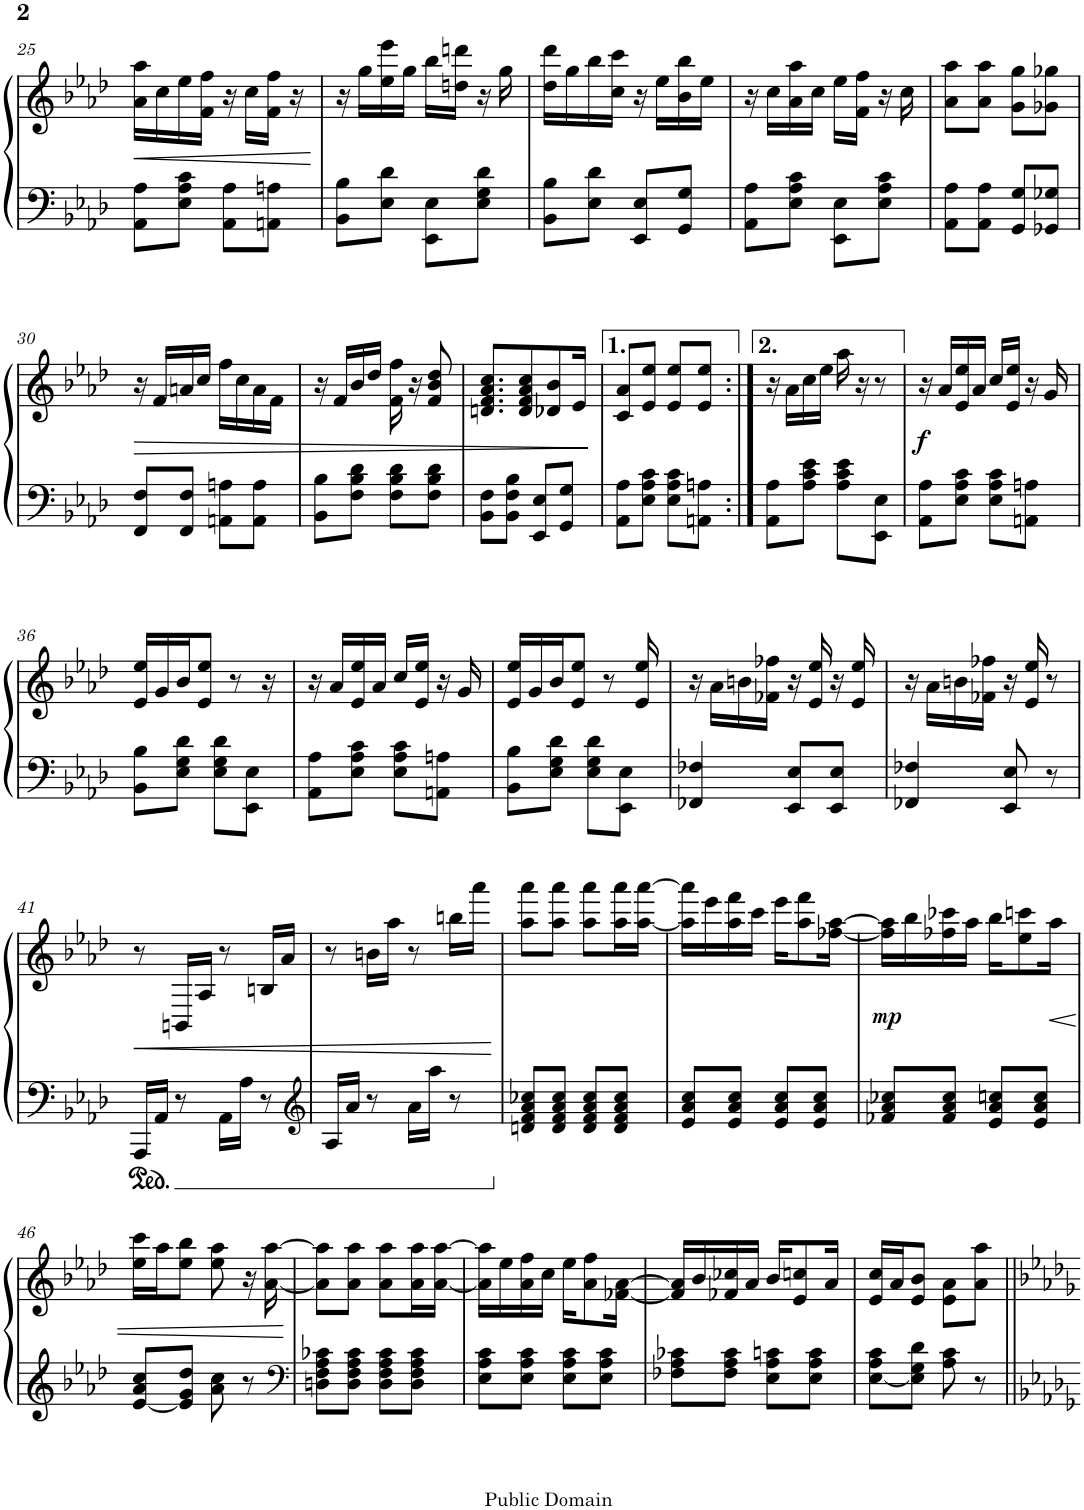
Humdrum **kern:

**kern	**kern	**dynam
*part1	*part1	*part1
*staff2	*staff1	*staff1/2
*I"Honky Tonk Piano	*	*
*I'Hnk. Pno.	*	*
!!LO:PB:g=z
*clefF4	*clefG2	*
*k[b-e-a-d-]	*k[b-e-a-d-]	*
*M2/4	*M2/4	*
=25	=25	=25
!	!	!LO:HP:b
8AA-\ 8A-\L	16a-\ 16aa-\LL	<
.	16cc\	.
8E-\ 8A-\ 8c\J	16ee-\	.
.	16f\ 16ff\JJ	.
8AA-\ 8A-\L	16r	.
.	16cc\LL	.
8AAn\ 8An\J	16f\ 16ff\JJ	.
.	16r	.
.	.	[
=26	=26	=26
8BB-\ 8B-\L	16r	.
.	16gg\LL	.
8E-\ 8d-\J	16ee-\ 16eee-\	.
.	16gg\JJ	.
8EE-\ 8E-\L	16bb-\LL	.
.	16ddn\ 16dddn\JJ	.
8E-\ 8G\ 8d-\J	16r	.
.	16gg\	.
=27	=27	=27
8BB-\ 8B-\L	16dd-\ 16ddd-\LL	.
.	16gg\	.
8E-\ 8d-\J	16bb-\	.
.	16cc\ 16ccc\JJ	.
8EE-/ 8E-/L	16r	.
.	16ee-\LL	.
8GG/ 8G/J	16b-\ 16bb-\	.
.	16ee-\JJ	.
=28	=28	=28
8AA-\ 8A-\L	16r	.
.	16cc\LL	.
8E-\ 8A-\ 8c\J	16a-\ 16aa-\	.
.	16cc\JJ	.
8EE-\ 8E-\L	16ee-\LL	.
.	16f\ 16ff\JJ	.
8E-\ 8A-\ 8c\J	16r	.
.	16cc\	.
=29	=29	=29
8AA-\ 8A-\L	8a-\ 8aa-\L	.
8AA-\ 8A-\J	8a-\ 8aa-\J	.
8GG/ 8G/L	8g\ 8gg\L	.
8GG-X/ 8G-X/J	8g-X\ 8gg-X\J	.
!!LO:LB:g=z
=30	=30	=30
!	!	!LO:HP:b
8FF/ 8F/L	16r	>
.	16f/LL	.
8FF/ 8F/J	16an/	.
.	16cc/JJ	.
8AAn\ 8An\L	16ff\LL	.
.	16cc\	.
8AA\ 8A\J	16a\	.
.	16f\JJ	.
=31	=31	=31
8BB-\ 8B-\L	16r	.
.	16f/LL	.
8F\ 8B-\ 8d-\J	16b-/	.
.	16dd-/JJ	.
8F\ 8B-\ 8d-\L	16f\ 16ff\	.
.	16r	.
8F\ 8B-\ 8d-\J	8f/ 8b-/ 8dd-/	.
=32	=32	=32
8BB-\ 8F\L	8.dn/ 8.f/ 8.a-/ 8.cc/L	.
8BB-\ 8F\ 8B-\J	.	.
.	8d/ 8f/ 8a-/ 8cc/	.
8EE-/ 8E-/L	.	.
.	8d-X/ 8b-/	.
8GG/ 8G/J	.	.
.	16e-/Jk	.
.	.	]
=33	=33	=33
8AA-\ 8A-\L	8c/ 8a-/L	.
8E-\ 8A-\ 8c\J	8e-/ 8ee-/J	.
8E-\ 8A-\ 8c\L	8e-/ 8ee-/L	.
8AAn\ 8An\J	8e-/ 8ee-/J	.
=34:|!	=34:|!	=34:|!
8AA-\ 8A-\L	16r	.
.	16a-\LL	.
8A-\ 8c\ 8e-\J	16cc\	.
.	16ee-\JJ	.
8A-\ 8c\ 8e-\L	16aa-\	.
.	16r	.
8EE-\ 8E-\J	8r	.
=35	=35	=35
!	!	!LO:DY:b
8AA-\ 8A-\L	16r	f
.	16a-/LL	.
8E-\ 8A-\ 8c\J	16e-/ 16ee-/	.
.	16a-/JJ	.
8E-\ 8A-\ 8c\L	16cc/LL	.
.	16e-/ 16ee-/JJ	.
8AAn\ 8An\J	16r	.
.	16g/	.
!!LO:LB:g=z
=36	=36	=36
8BB-\ 8B-\L	16e-/ 16ee-/LL	.
.	16g/	.
8E-\ 8G\ 8d-\J	16b-/J	.
.	8e-/ 8ee-/J	.
8E-\ 8G\ 8d-\L	.	.
.	8r	.
8EE-\ 8E-\J	.	.
.	16r	.
=37	=37	=37
8AA-\ 8A-\L	16r	.
.	16a-/LL	.
8E-\ 8A-\ 8c\J	16e-/ 16ee-/	.
.	16a-/JJ	.
8E-\ 8A-\ 8c\L	16cc/LL	.
.	16e-/ 16ee-/JJ	.
8AAn\ 8An\J	16r	.
.	16g/	.
=38	=38	=38
8BB-\ 8B-\L	16e-/ 16ee-/LL	.
.	16g/	.
8E-\ 8G\ 8d-\J	16b-/J	.
.	8e-/ 8ee-/J	.
8E-\ 8G\ 8d-\L	.	.
.	8r	.
8EE-\ 8E-\J	.	.
.	16e-/ 16ee-/	.
=39	=39	=39
4FF-X/ 4F-X/	16r	.
.	16a-\LL	.
.	16bn\	.
.	16f-X\ 16ff-X\JJ	.
8EE-/ 8E-/L	16r	.
.	16e-/ 16ee-/	.
8EE-/ 8E-/J	16r	.
.	16e-/ 16ee-/	.
=40	=40	=40
4FF-X/ 4F-X/	16r	.
.	16a-\LL	.
.	16bn\	.
.	16f-X\ 16ff-X\JJ	.
8EE-/ 8E-/	16r	.
.	16e-/ 16ee-/	.
8r	8r	.
!!LO:LB:g=z
=41	=41	=41
!	!	!LO:HP:b
16AAA-/LL	8r	<
16AA-/JJ	.	.
8r	16BBn/LL	.
.	16A-/JJ	.
16AA-\LL	8r	.
16A-\JJ	.	.
8r	16Bn/LL	.
.	16a-/JJ	.
=42	=42	=42
*clefG2	*	*
16A-/LL	8r	.
16a-/JJ	.	.
8r	16bn\LL	.
.	16aa-\JJ	.
16a-\LL	8r	.
16aa-\JJ	.	.
8r	16bbn\LL	.
.	16aaa-\JJ	.
.	.	[
=43	=43	=43
8dn/ 8f/ 8a-/ 8cc-X/L	8aa-\ 8aaa-\L	.
8d/ 8f/ 8a-/ 8cc-/J	8aa-\ 8aaa-\J	.
8d/ 8f/ 8a-/ 8cc-/L	8aa-\ 8aaa-\L	.
8d/ 8f/ 8a-/ 8cc-/J	16aa-\ 16aaa-\L	.
.	[16aa-\ [16aaa-\JJ	.
=44	=44	=44
8e-/ 8a-/ 8cc/L	16aa-\] 16aaa-\]LL	.
.	16eee-\	.
8e-/ 8a-/ 8cc/J	16aa-\ 16fff\	.
.	16ccc\JJ	.
8e-/ 8a-/ 8cc/L	16eee-\KL	.
.	8aa-\ 8fff\	.
8e-/ 8a-/ 8cc/J	.	.
.	[16ff-X\ [16aa-\Jk	.
=45	=45	=45
!	!	!LO:DY:b
8f-X/ 8a-/ 8cc-X/L	16ff-\] 16aa-\]LL	mp
.	16bb-\	.
8f-/ 8a-/ 8cc-/J	16ff-X\ 16ccc-X\	.
.	16aa-\JJ	.
8e-/ 8a-/ 8ccn/L	16bb-\KL	.
.	8ee-\ 8cccn\	.
8e-/ 8a-/ 8cc/J	.	.
!	!	!LO:HP:b
.	16aa-\Jk	<
!!LO:LB:g=z
=46	=46	=46
[8e-/ 8a-/ 8cc/L	16ee-\ 16ccc\LL	.
.	16aa-\J	.
8e-/] 8g/ 8dd-/J	8ee-\ 8bb-\J	.
8a-\ 8cc\	8ee-\ 8aa-\	.
8r	16r	.
.	[16a-\ [16aa-\	.
.	.	[
=47	=47	=47
*clefF4	*	*
8Dn\ 8F\ 8A-\ 8c-X\L	8a-\] 8aa-\]L	.
8D\ 8F\ 8A-\ 8c-\J	8a-\ 8aa-\J	.
8D\ 8F\ 8A-\ 8c-\L	8a-\ 8aa-\L	.
8D\ 8F\ 8A-\ 8c-\J	16a-\ 16aa-\L	.
.	[16a-\ [16aa-\JJ	.
=48	=48	=48
8E-\ 8A-\ 8c\L	16a-\] 16aa-\]LL	.
.	16ee-\	.
8E-\ 8A-\ 8c\J	16a-\ 16ff\	.
.	16cc\JJ	.
8E-\ 8A-\ 8c\L	16ee-\KL	.
.	8a-\ 8ff\	.
8E-\ 8A-\ 8c\J	.	.
.	[16f-X\ [16a-\Jk	.
=49	=49	=49
8F-X\ 8A-\ 8c-X\L	16f-/] 16a-/]LL	.
.	16b-/	.
8F-\ 8A-\ 8c-\J	16f-X/ 16cc-X/	.
.	16a-/JJ	.
8E-\ 8A-\ 8cn\L	16b-/KL	.
.	8e-/ 8ccn/	.
8E-\ 8A-\ 8c\J	.	.
.	16a-/Jk	.
=50	=50	=50
[8E-\ 8A-\ 8c\L	16e-/ 16cc/LL	.
.	16a-/J	.
8E-\] 8G\ 8d-\J	8e-/ 8b-/J	.
8A-\ 8c\	8e-\ 8a-\L	.
8r	8a-\ 8aa-\J	.
=||	=||	=||
*-	*-	*-
